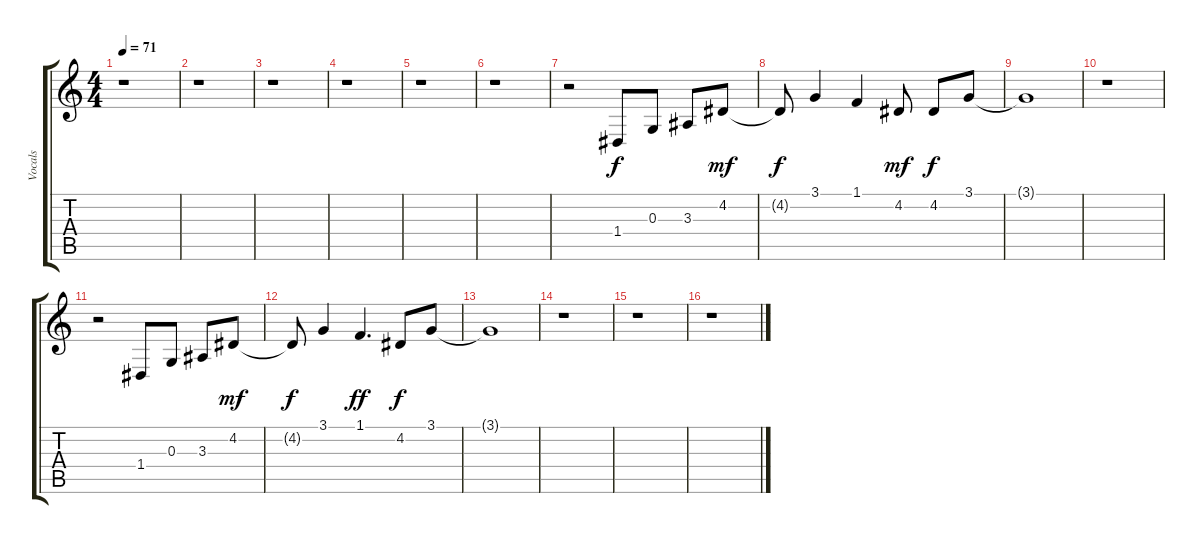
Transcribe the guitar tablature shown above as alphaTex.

\track ("Vocals" "Vocals") {instrument choiraahs}
\staff {score tabs}
\tuning (E4 B3 G3 D3 A2 E2) {hide}
\ts (4 4)
\tempo 71
\clef g2
\ks c
r.1{dy f} |
r.1 |
r.1 |
r.1 |
r.1 |
r.1 |
r.2 1.4.8 0.3.8 3.3.8 4.2.8{dy mf} |
4.2{t}.8{dy f} 3.1.4 1.1.4 4.2.8{dy mf} 4.2.8{dy f} 3.1.8 |
3.1{t}.1 |
r.1 |
r.2 1.4.8 0.3.8 3.3.8 4.2.8{dy mf} |
4.2{t}.8{dy f} 3.1.4 1.1.4{d dy ff} 4.2.8{dy f} 3.1.8 |
3.1{t}.1 |
r.1 |
r.1 |
r.1
